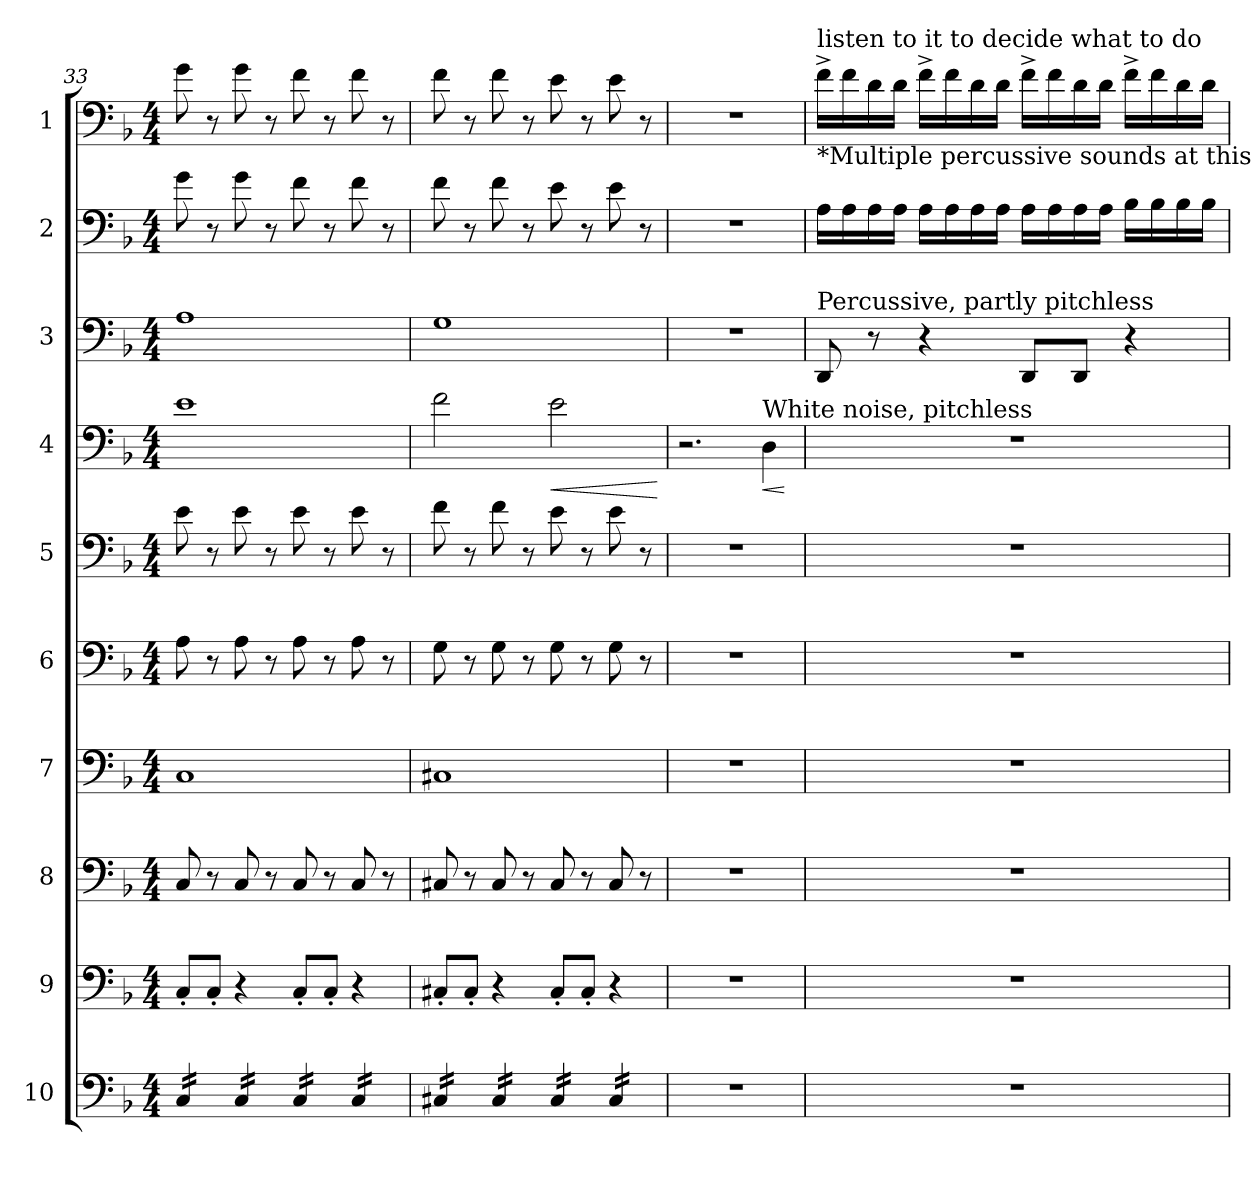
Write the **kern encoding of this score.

**kern	**kern	**kern	**kern	**kern	**kern	**kern	**dynam	**kern	**kern	**kern
*part10	*part9	*part8	*part7	*part6	*part5	*part4	*part4	*part3	*part2	*part1
*staff10	*staff9	*staff8	*staff7	*staff6	*staff5	*staff4	*staff4	*staff3	*staff2	*staff1
*I"10	*I"9	*I"8	*I"7	*I"6	*I"5	*I"4	*	*I"3	*I"2	*I"1
!!LO:PB:g=z
*clefF4	*clefF4	*clefF4	*clefF4	*clefF4	*clefF4	*clefF4	*	*clefF4	*clefF4	*clefF4
*k[b-]	*k[b-]	*k[b-]	*k[b-]	*k[b-]	*k[b-]	*k[b-]	*	*k[b-]	*k[b-]	*k[b-]
*M4/4	*M4/4	*M4/4	*M4/4	*M4/4	*M4/4	*M4/4	*	*M4/4	*M4/4	*M4/4
=33	=33	=33	=33	=33	=33	=33	=33	=33	=33	=33
*tremolo	*	*	*	*	*	*	*	*	*	*
16C/LL	8C'/L	8C/	1C	8A\	8e\	1e	.	1A	8g\	8g\
16C/	.	.	.	.	.	.	.	.	.	.
16C/	8C'/J	8r	.	8r	8r	.	.	.	8r	8r
16C/JJ	.	.	.	.	.	.	.	.	.	.
16C/LL	4r	8C/	.	8A\	8e\	.	.	.	8g\	8g\
16C/	.	.	.	.	.	.	.	.	.	.
16C/	.	8r	.	8r	8r	.	.	.	8r	8r
16C/JJ	.	.	.	.	.	.	.	.	.	.
16C/LL	8C'/L	8C/	.	8A\	8e\	.	.	.	8f\	8f\
16C/	.	.	.	.	.	.	.	.	.	.
16C/	8C'/J	8r	.	8r	8r	.	.	.	8r	8r
16C/JJ	.	.	.	.	.	.	.	.	.	.
16C/LL	4r	8C/	.	8A\	8e\	.	.	.	8f\	8f\
16C/	.	.	.	.	.	.	.	.	.	.
16C/	.	8r	.	8r	8r	.	.	.	8r	8r
16C/JJ	.	.	.	.	.	.	.	.	.	.
=34	=34	=34	=34	=34	=34	=34	=34	=34	=34	=34
16C#X/LL	8C#X'/L	8C#X/	1C#X	8G\	8f\	2f\	.	1G	8f\	8f\
16C#X/	.	.	.	.	.	.	.	.	.	.
16C#X/	8C#'/J	8r	.	8r	8r	.	.	.	8r	8r
16C#X/JJ	.	.	.	.	.	.	.	.	.	.
16C#/LL	4r	8C#/	.	8G\	8f\	.	.	.	8f\	8f\
16C#/	.	.	.	.	.	.	.	.	.	.
16C#/	.	8r	.	8r	8r	.	.	.	8r	8r
16C#/JJ	.	.	.	.	.	.	.	.	.	.
!	!	!	!	!	!	!	!LO:HP:b	!	!	!
16C#/LL	8C#'/L	8C#/	.	8G\	8e\	2e\	<	.	8e\	8e\
16C#/	.	.	.	.	.	.	.	.	.	.
16C#/	8C#'/J	8r	.	8r	8r	.	.	.	8r	8r
16C#/JJ	.	.	.	.	.	.	.	.	.	.
16C#/LL	4r	8C#/	.	8G\	8e\	.	.	.	8e\	8e\
16C#/	.	.	.	.	.	.	.	.	.	.
16C#/	.	8r	.	8r	8r	.	.	.	8r	8r
16C#/JJ	.	.	.	.	.	.	.	.	.	.
*Xtremolo	*	*	*	*	*	*	*	*	*	*
.	.	.	.	.	.	.	[	.	.	.
=35	=35	=35	=35	=35	=35	=35	=35	=35	=35	=35
1r	1r	1r	1r	1r	1r	2.r	.	1r	1r	1r
!	!	!	!	!	!	!LO:TX:a:t=White noise, pitchless	!	!	!	!
!	!	!	!	!	!	!	!LO:HP:b	!	!	!
.	.	.	.	.	.	4D\	<	.	.	.
.	.	.	.	.	.	.	[	.	.	.
=36	=36	=36	=36	=36	=36	=36	=36	=36	=36	=36
!	!	!	!	!	!	!	!	!	!	!LO:TX:b:t=*Multiple percussive sounds at this part,
!	!	!	!	!	!	!	!	!	!	!LO:TX:t=listen to it to decide what to do
!	!	!	!	!	!	!	!	!LO:TX:a:t=Percussive, partly pitchless	!	!
1r	1r	1r	1r	1r	1r	1r	.	8DD/	16A\LL	16f^\LL
.	.	.	.	.	.	.	.	.	16A\	16f\
.	.	.	.	.	.	.	.	8r	16A\	16d\
.	.	.	.	.	.	.	.	.	16A\JJ	16d\JJ
.	.	.	.	.	.	.	.	4r	16A\LL	16f^\LL
.	.	.	.	.	.	.	.	.	16A\	16f\
.	.	.	.	.	.	.	.	.	16A\	16d\
.	.	.	.	.	.	.	.	.	16A\JJ	16d\JJ
.	.	.	.	.	.	.	.	8DD/L	16A\LL	16f^\LL
.	.	.	.	.	.	.	.	.	16A\	16f\
.	.	.	.	.	.	.	.	8DD/J	16A\	16d\
.	.	.	.	.	.	.	.	.	16A\JJ	16d\JJ
.	.	.	.	.	.	.	.	4r	16B-\LL	16f^\LL
.	.	.	.	.	.	.	.	.	16B-\	16f\
.	.	.	.	.	.	.	.	.	16B-\	16d\
.	.	.	.	.	.	.	.	.	16B-\JJ	16d\JJ
=	=	=	=	=	=	=	=	=	=	=
*-	*-	*-	*-	*-	*-	*-	*-	*-	*-	*-
